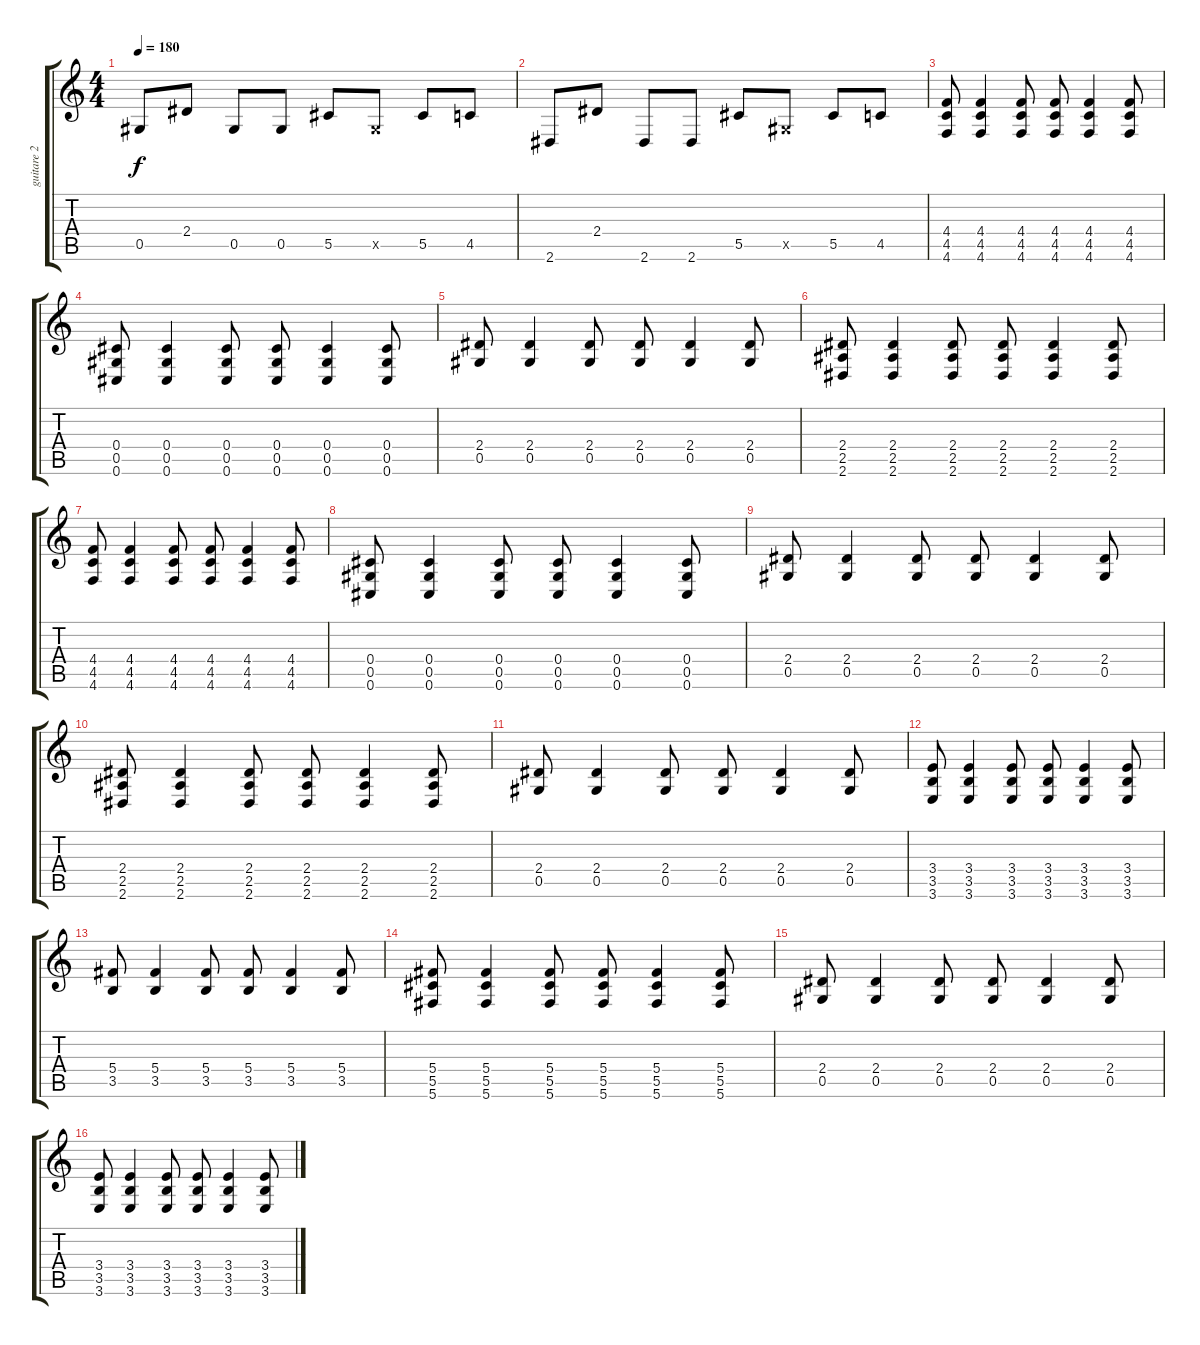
\track ("guitare 2" "guitare 2") {instrument overdrivenguitar}
\staff {score tabs}
\tuning (Eb4 Bb3 Gb3 Db3 Ab2 Db2) {hide}
\ts (4 4)
\tempo 180
\clef g2
\ks c
0.5.8{dy f} 2.4.8 0.5.8 0.5.8 5.5.8 0.5{x}.8 5.5.8 4.5.8 |
2.6.8 2.4.8 2.6.8 2.6.8 5.5.8 0.5{x}.8 5.5.8 4.5.8 |
(4.4 4.5 4.6).8 (4.4 4.5 4.6).4 (4.4 4.5 4.6).8 (4.4 4.5 4.6).8 (4.4 4.5 4.6).4 (4.4 4.5 4.6).8 |
(0.4 0.5 0.6).8 (0.4 0.5 0.6).4 (0.4 0.5 0.6).8 (0.4 0.5 0.6).8 (0.4 0.5 0.6).4 (0.4 0.5 0.6).8 |
(2.4 0.5).8 (2.4 0.5).4 (2.4 0.5).8 (2.4 0.5).8 (2.4 0.5).4 (2.4 0.5).8 |
(2.4 2.5 2.6).8 (2.4 2.5 2.6).4 (2.4 2.5 2.6).8 (2.4 2.5 2.6).8 (2.4 2.5 2.6).4 (2.4 2.5 2.6).8 |
(4.4 4.5 4.6).8 (4.4 4.5 4.6).4 (4.4 4.5 4.6).8 (4.4 4.5 4.6).8 (4.4 4.5 4.6).4 (4.4 4.5 4.6).8 |
(0.4 0.5 0.6).8 (0.4 0.5 0.6).4 (0.4 0.5 0.6).8 (0.4 0.5 0.6).8 (0.4 0.5 0.6).4 (0.4 0.5 0.6).8 |
(2.4 0.5).8 (2.4 0.5).4 (2.4 0.5).8 (2.4 0.5).8 (2.4 0.5).4 (2.4 0.5).8 |
(2.4 2.5 2.6).8 (2.4 2.5 2.6).4 (2.4 2.5 2.6).8 (2.4 2.5 2.6).8 (2.4 2.5 2.6).4 (2.4 2.5 2.6).8 |
(2.4 0.5).8 (2.4 0.5).4 (2.4 0.5).8 (2.4 0.5).8 (2.4 0.5).4 (2.4 0.5).8 |
(3.4 3.5 3.6).8 (3.4 3.5 3.6).4 (3.4 3.5 3.6).8 (3.4 3.5 3.6).8 (3.4 3.5 3.6).4 (3.4 3.5 3.6).8 |
(5.4 3.5).8 (5.4 3.5).4 (5.4 3.5).8 (5.4 3.5).8 (5.4 3.5).4 (5.4 3.5).8 |
(5.4 5.5 5.6).8 (5.4 5.5 5.6).4 (5.4 5.5 5.6).8 (5.4 5.5 5.6).8 (5.4 5.5 5.6).4 (5.4 5.5 5.6).8 |
(2.4 0.5).8 (2.4 0.5).4 (2.4 0.5).8 (2.4 0.5).8 (2.4 0.5).4 (2.4 0.5).8 |
(3.4 3.5 3.6).8 (3.4 3.5 3.6).4 (3.4 3.5 3.6).8 (3.4 3.5 3.6).8 (3.4 3.5 3.6).4 (3.4 3.5 3.6).8
